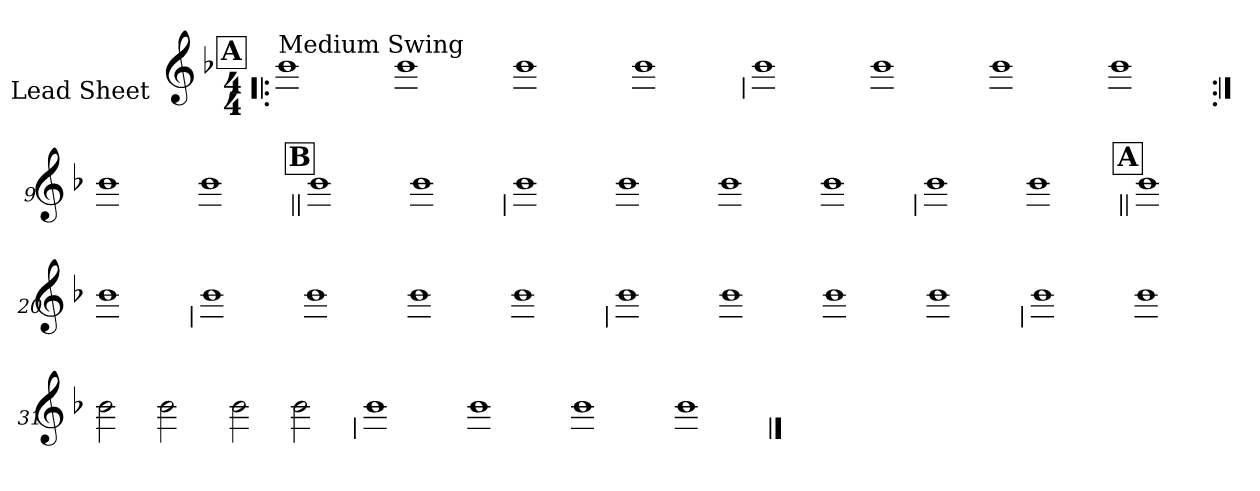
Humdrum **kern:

**kern
*part1
*staff1
*I"Lead Sheet
*stria0
*clefG2
*k[b-]
*F:
*M4/4
!!LO:REH:place=s1:a:t=A
=1!|:
!LO:TX:a:t=Medium Swing
1b-
=2-
1b-
=3-
1b-
=4-
1b-
!!LO:LB:g=z
=5
1b-
=6-
1b-
=7-
1b-
=8-
1b-
!!LO:LB:g=z
=9:|!
1b-
=10-
1b-
!!LO:REH:place=s1:a:t=B
=11||
1b-
=12-
1b-
!!LO:LB:g=z
=13
1b-
=14-
1b-
=15-
1b-
=16-
1b-
!!LO:LB:g=z
=17
1b-
=18-
1b-
!!LO:REH:place=s1:a:t=A
=19||
1b-
=20-
1b-
!!LO:LB:g=z
=21
1b-
=22-
1b-
=23-
1b-
=24-
1b-
!!LO:LB:g=z
=25
1b-
=26-
1b-
=27-
1b-
=28-
1b-
!!LO:LB:g=z
=29
1b-
=30-
1b-
=31-
2b-
2b-
=32-
2b-
2b-
!!LO:LB:g=z
=33
1b-
=34-
1b-
=35-
1b-
=36-
1b-
==
*-
